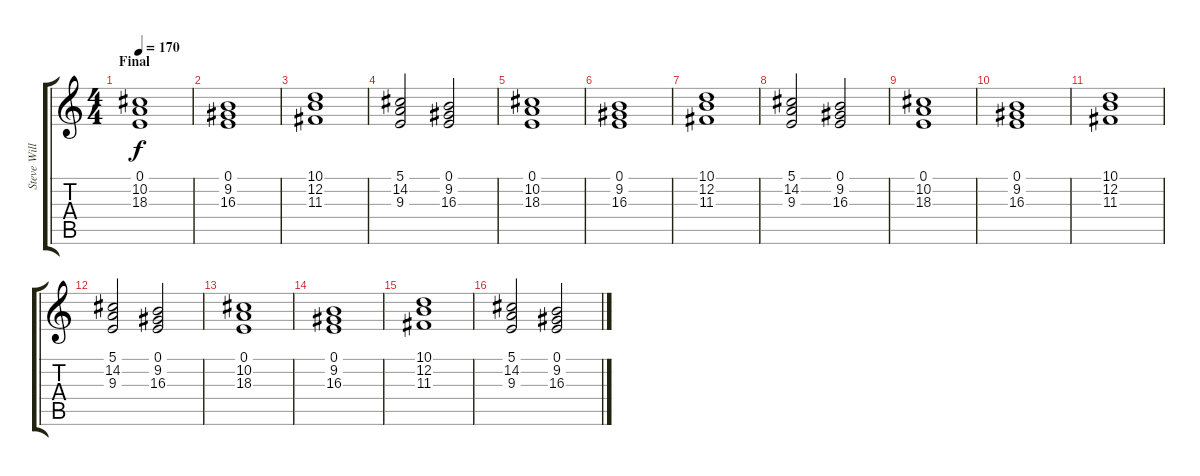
\track ("Steve Williams Coros" "Steve Will") {instrument choiraahs}
\staff {score tabs}
\tuning (E4 B3 G3 D3 A2 E2) {hide}
\ts (4 4)
\section ("" "Final")
\tempo 170
\clef g2
\ks c
(0.1 10.2 18.3).1{dy f} |
(0.1 9.2 16.3).1 |
(10.1 12.2 11.3).1 |
(5.1 14.2 9.3).2 (0.1 9.2 16.3).2 |
(0.1 10.2 18.3).1 |
(0.1 9.2 16.3).1 |
(10.1 12.2 11.3).1 |
(5.1 14.2 9.3).2 (0.1 9.2 16.3).2 |
(0.1 10.2 18.3).1 |
(0.1 9.2 16.3).1 |
(10.1 12.2 11.3).1 |
(5.1 14.2 9.3).2 (0.1 9.2 16.3).2 |
(0.1 10.2 18.3).1 |
(0.1 9.2 16.3).1 |
(10.1 12.2 11.3).1 |
(5.1 14.2 9.3).2 (0.1 9.2 16.3).2
